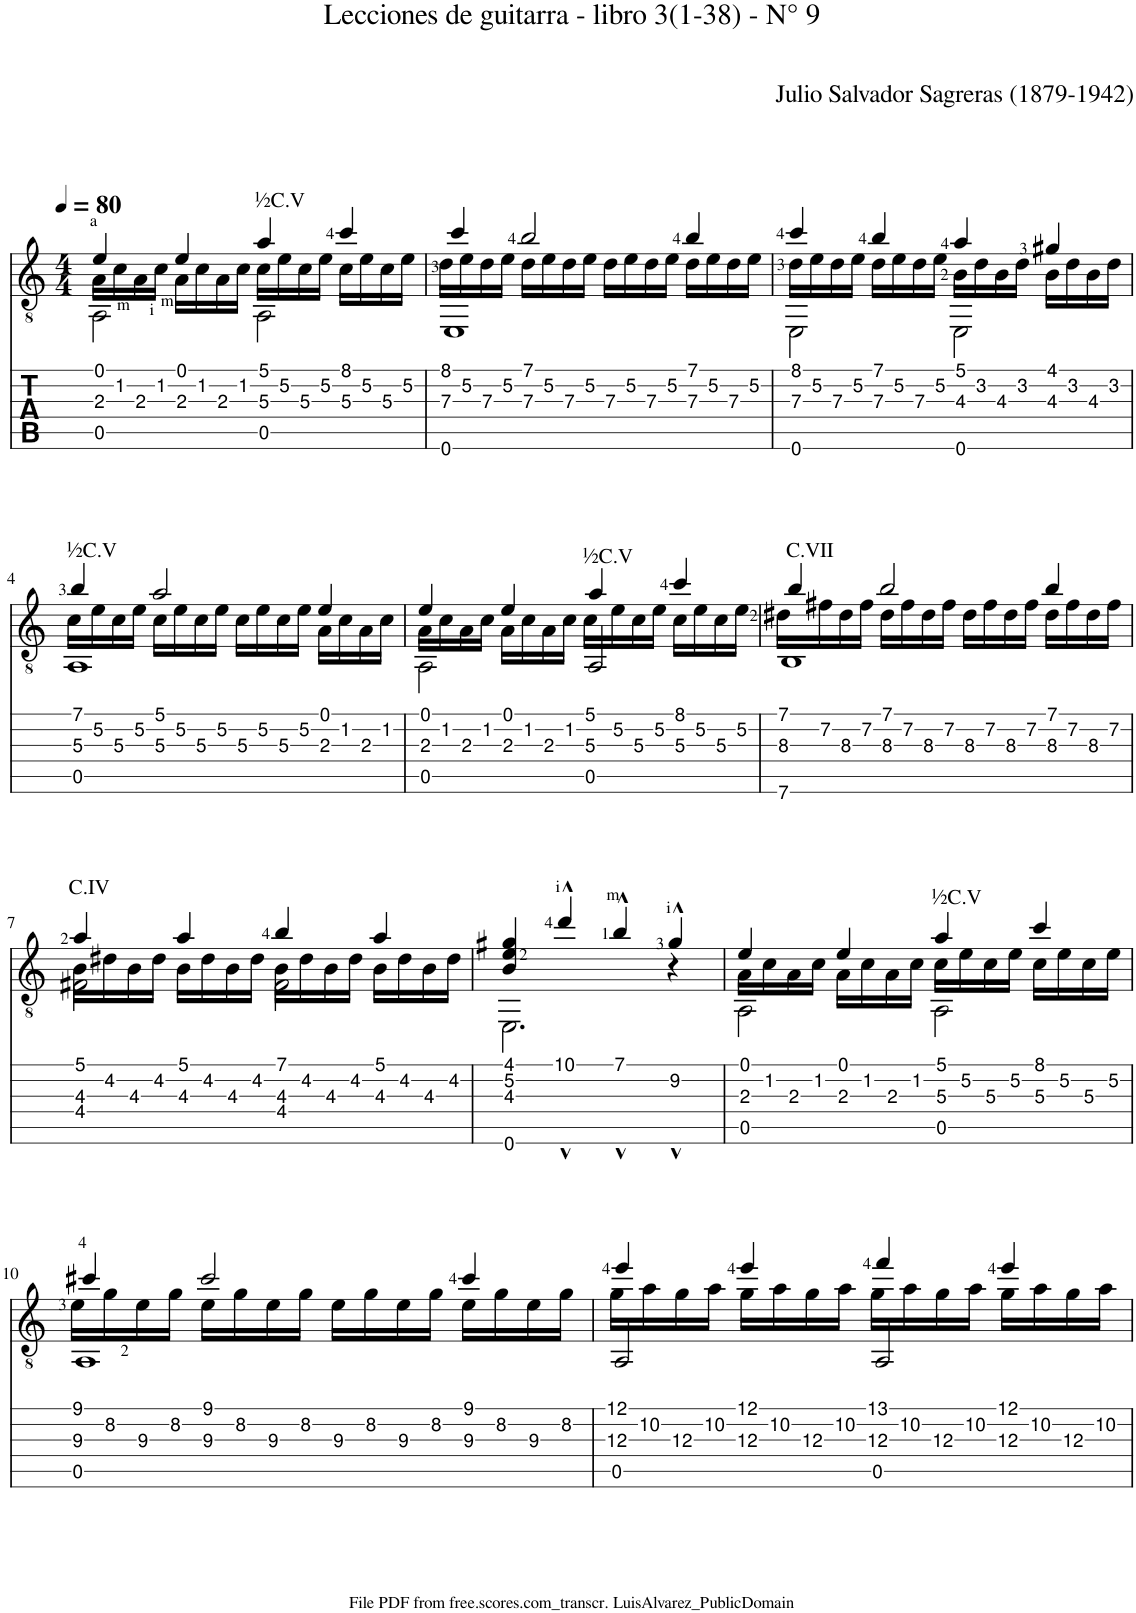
**kern	**kern
*part1	*part1
*staff2	*staff1
*I"Guitar	*
*I'Guit.	*
*stria6	*
*	*clefGv2
*k[]	*k[]
*M4/4	*M4/4
*MM80	*MM80
=1	=1
*^	*^
*	*^	*	*^
4e	16ALL	2AA	4e/	16A\LL	2AA\
.	16cJ	.	.	16c\	.
.	16AL	.	.	16A\	.
.	16cJJ	.	.	16c\JJ	.
4e	16ALL	.	4e/	16A\LL	.
.	16cJ	.	.	16c\	.
.	16AL	.	.	16A\	.
.	16cJJ	.	.	16c\JJ	.
!	!	!	!LO:TX:a:t=½C.V	!	!
4a	16cLL	2AA	4a/	16c\LL	2AA\
.	16eJ	.	.	16e\	.
.	16cL	.	.	16c\	.
.	16eJJ	.	.	16e\JJ	.
4cc	16cLL	.	4cc/	16c\LL	.
.	16eJ	.	.	16e\	.
.	16cL	.	.	16c\	.
.	16eJJ	.	.	16e\JJ	.
=2	=2	=2	=2	=2	=2
4cc	16dLL	1EE	4cc/	16d\LL	1EE
.	16eJ	.	.	16e\	.
.	16dL	.	.	16d\	.
.	16eJJ	.	.	16e\JJ	.
2b	16dLL	.	2b/	16d\LL	.
.	16eJ	.	.	16e\	.
.	16dL	.	.	16d\	.
.	16eJJ	.	.	16e\JJ	.
.	16dLL	.	.	16d\LL	.
.	16eJ	.	.	16e\	.
.	16dL	.	.	16d\	.
.	16eJJ	.	.	16e\JJ	.
4b	16dLL	.	4b/	16d\LL	.
.	16eJ	.	.	16e\	.
.	16dL	.	.	16d\	.
.	16eJJ	.	.	16e\JJ	.
=3	=3	=3	=3	=3	=3
4cc	16dLL	2EE	4cc/	16d\LL	2EE\
.	16eJ	.	.	16e\	.
.	16dL	.	.	16d\	.
.	16eJJ	.	.	16e\JJ	.
4b	16dLL	.	4b/	16d\LL	.
.	16eJ	.	.	16e\	.
.	16dL	.	.	16d\	.
.	16eJJ	.	.	16e\JJ	.
4a	16BLL	2EE	4a/	16B\LL	2EE\
.	16dJ	.	.	16d\	.
.	16BL	.	.	16B\	.
.	16dJJ	.	.	16d\JJ	.
4g#	16BLL	.	4g#X/	16B\LL	.
.	16dJ	.	.	16d\	.
.	16BL	.	.	16B\	.
.	16dJJ	.	.	16d\JJ	.
!!LO:LB:g=z	!!	!!
=4	=4	=4	=4	=4	=4
!	!	!	!LO:TX:a:t=½C.V	!	!
4b	16cLL	1AA	4b/	16c\LL	1AA
.	16eJ	.	.	16e\	.
.	16cL	.	.	16c\	.
.	16eJJ	.	.	16e\JJ	.
2a	16cLL	.	2a/	16c\LL	.
.	16eJ	.	.	16e\	.
.	16cL	.	.	16c\	.
.	16eJJ	.	.	16e\JJ	.
.	16cLL	.	.	16c\LL	.
.	16eJ	.	.	16e\	.
.	16cL	.	.	16c\	.
.	16eJJ	.	.	16e\JJ	.
4e	16ALL	.	4e/	16A\LL	.
.	16cJ	.	.	16c\	.
.	16AL	.	.	16A\	.
.	16cJJ	.	.	16c\JJ	.
=5	=5	=5	=5	=5	=5
4e	16ALL	2AA	4e/	16A\LL	2AA\
.	16cJ	.	.	16c\	.
.	16AL	.	.	16A\	.
.	16cJJ	.	.	16c\JJ	.
4e	16ALL	.	4e/	16A\LL	.
.	16cJ	.	.	16c\	.
.	16AL	.	.	16A\	.
.	16cJJ	.	.	16c\JJ	.
!	!	!	!LO:TX:a:t=½C.V	!	!
4a	16cLL	2AA	4a/	16c\LL	2AA/
.	16eJ	.	.	16e\	.
.	16cL	.	.	16c\	.
.	16eJJ	.	.	16e\JJ	.
4cc	16cLL	.	4cc/	16c\LL	.
.	16eJ	.	.	16e\	.
.	16cL	.	.	16c\	.
.	16eJJ	.	.	16e\JJ	.
=6	=6	=6	=6	=6	=6
!	!	!	!LO:TX:a:t=C.VII	!	!
4b	16d#LL	1BB	4b/	16d#X\LL	1BB
.	16f#J	.	.	16f#X\	.
.	16d#L	.	.	16d#\	.
.	16f#JJ	.	.	16f#\JJ	.
2b	16d#LL	.	2b/	16d#\LL	.
.	16f#J	.	.	16f#\	.
.	16d#L	.	.	16d#\	.
.	16f#JJ	.	.	16f#\JJ	.
.	16d#LL	.	.	16d#\LL	.
.	16f#J	.	.	16f#\	.
.	16d#L	.	.	16d#\	.
.	16f#JJ	.	.	16f#\JJ	.
4b	16d#LL	.	4b/	16d#\LL	.
.	16f#J	.	.	16f#\	.
.	16d#L	.	.	16d#\	.
.	16f#JJ	.	.	16f#\JJ	.
!!LO:LB:g=z	!!	!!
=7	=7	=7	=7	=7	=7
!	!	!	!LO:TX:a:t=C.IV	!	!
4a	16BLL	2F#	4a/	16B\LL	2F#X\
.	16d#J	.	.	16d#X\	.
.	16BL	.	.	16B\	.
.	16d#JJ	.	.	16d#\JJ	.
4a	16BLL	.	4a/	16B\LL	.
.	16d#J	.	.	16d#\	.
.	16BL	.	.	16B\	.
.	16d#JJ	.	.	16d#\JJ	.
4b	16BLL	2F#	4b/	16B\LL	2F#\
.	16d#J	.	.	16d#\	.
.	16BL	.	.	16B\	.
.	16d#JJ	.	.	16d#\JJ	.
4a	16BLL	.	4a/	16B\LL	.
.	16d#J	.	.	16d#\	.
.	16BL	.	.	16B\	.
.	16d#JJ	.	.	16d#\JJ	.
*	*v	*v	*	*	*
*	*	*	*v	*v
=8	=8	=8	=8
4B 4e 4g#	2.EE	4B/ 4e/ 4g#X/	2.EE\
4dd^^	.	4dd^^/	.
4b^^	.	4b^^/	.
4g#^^	4r	4g#^^/	4r
=9	=9	=9	=9
*	*^	*	*^
4e	16ALL	2AA	4e/	16A\LL	2AA\
.	16cJ	.	.	16c\	.
.	16AL	.	.	16A\	.
.	16cJJ	.	.	16c\JJ	.
4e	16ALL	.	4e/	16A\LL	.
.	16cJ	.	.	16c\	.
.	16AL	.	.	16A\	.
.	16cJJ	.	.	16c\JJ	.
!	!	!	!LO:TX:a:t=½C.V	!	!
4a	16cLL	2AA	4a/	16c\LL	2AA\
.	16eJ	.	.	16e\	.
.	16cL	.	.	16c\	.
.	16eJJ	.	.	16e\JJ	.
4cc	16cLL	.	4cc/	16c\LL	.
.	16eJ	.	.	16e\	.
.	16cL	.	.	16c\	.
.	16eJJ	.	.	16e\JJ	.
!!LO:LB:g=z	!!	!!
=10	=10	=10	=10	=10	=10
4cc#	16eLL	1AA	4cc#X/	16e\LL	1AA
.	16gJ	.	.	16g\	.
.	16eL	.	.	16e\	.
.	16gJJ	.	.	16g\JJ	.
2cc#	16eLL	.	2cc#/	16e\LL	.
.	16gJ	.	.	16g\	.
.	16eL	.	.	16e\	.
.	16gJJ	.	.	16g\JJ	.
.	16eLL	.	.	16e\LL	.
.	16gJ	.	.	16g\	.
.	16eL	.	.	16e\	.
.	16gJJ	.	.	16g\JJ	.
4cc#	16eLL	.	4cc#/	16e\LL	.
.	16gJ	.	.	16g\	.
.	16eL	.	.	16e\	.
.	16gJJ	.	.	16g\JJ	.
=11	=11	=11	=11	=11	=11
4ee	16gLL	2AA	4ee/	16g\LL	2AA/
.	16aJ	.	.	16a\	.
.	16gL	.	.	16g\	.
.	16aJJ	.	.	16a\JJ	.
4ee	16gLL	.	4ee/	16g\LL	.
.	16aJ	.	.	16a\	.
.	16gL	.	.	16g\	.
.	16aJJ	.	.	16a\JJ	.
4ff	16gLL	2AA	4ff/	16g\LL	2AA/
.	16aJ	.	.	16a\	.
.	16gL	.	.	16g\	.
.	16aJJ	.	.	16a\JJ	.
4ee	16gLL	.	4ee/	16g\LL	.
.	16aJ	.	.	16a\	.
.	16gL	.	.	16g\	.
.	16aJJ	.	.	16a\JJ	.
*v	*v	*v	*	*	*
*	*v	*v	*v
=	=
*-	*-
